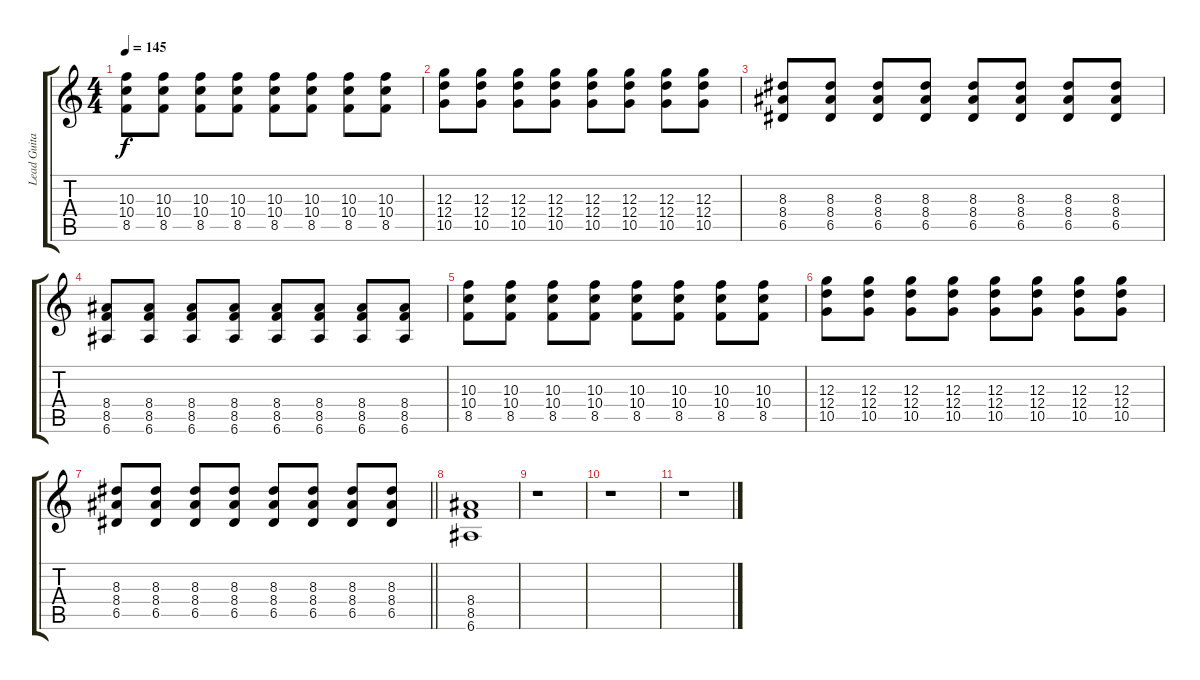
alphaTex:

\track ("Lead Guitar" "Lead Guita") {instrument overdrivenguitar}
\staff {score tabs}
\tuning (E4 B3 G3 D3 A2 E2) {hide}
\ts (4 4)
\tempo 145
\clef g2
\ks c
(10.3 10.4 8.5).8{dy f} (10.3 10.4 8.5).8 (10.3 10.4 8.5).8 (10.3 10.4 8.5).8 (10.3 10.4 8.5).8 (10.3 10.4 8.5).8 (10.3 10.4 8.5).8 (10.3 10.4 8.5).8 |
(12.3 12.4 10.5).8 (12.3 12.4 10.5).8 (12.3 12.4 10.5).8 (12.3 12.4 10.5).8 (12.3 12.4 10.5).8 (12.3 12.4 10.5).8 (12.3 12.4 10.5).8 (12.3 12.4 10.5).8 |
(8.3 8.4 6.5).8 (8.3 8.4 6.5).8 (8.3 8.4 6.5).8 (8.3 8.4 6.5).8 (8.3 8.4 6.5).8 (8.3 8.4 6.5).8 (8.3 8.4 6.5).8 (8.3 8.4 6.5).8 |
(8.4 8.5 6.6).8 (8.4 8.5 6.6).8 (8.4 8.5 6.6).8 (8.4 8.5 6.6).8 (8.4 8.5 6.6).8 (8.4 8.5 6.6).8 (8.4 8.5 6.6).8 (8.4 8.5 6.6).8 |
(10.3 10.4 8.5).8 (10.3 10.4 8.5).8 (10.3 10.4 8.5).8 (10.3 10.4 8.5).8 (10.3 10.4 8.5).8 (10.3 10.4 8.5).8 (10.3 10.4 8.5).8 (10.3 10.4 8.5).8 |
(12.3 12.4 10.5).8 (12.3 12.4 10.5).8 (12.3 12.4 10.5).8 (12.3 12.4 10.5).8 (12.3 12.4 10.5).8 (12.3 12.4 10.5).8 (12.3 12.4 10.5).8 (12.3 12.4 10.5).8 |
\barLineRight lightlight
(8.3 8.4 6.5).8 (8.3 8.4 6.5).8 (8.3 8.4 6.5).8 (8.3 8.4 6.5).8 (8.3 8.4 6.5).8 (8.3 8.4 6.5).8 (8.3 8.4 6.5).8 (8.3 8.4 6.5).8 |
(8.4 8.5 6.6).1 |
r.1 |
r.1 |
r.1
